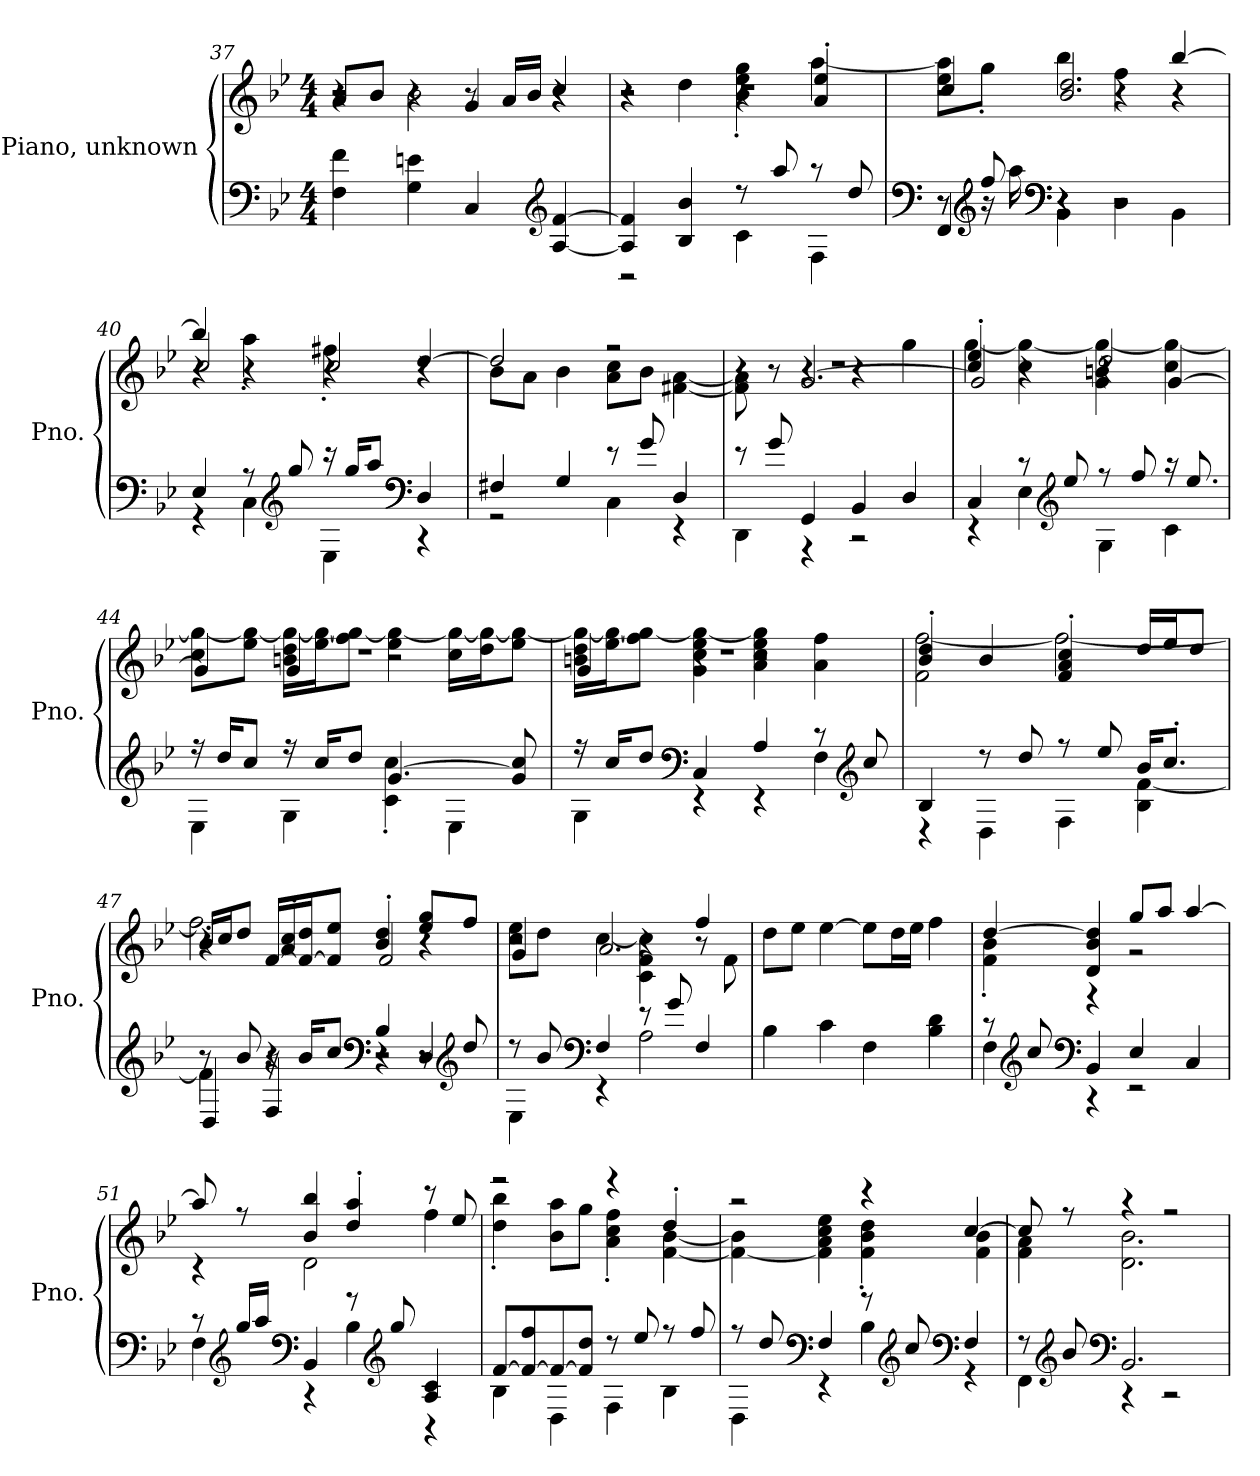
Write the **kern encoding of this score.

**kern	**kern
*part1	*part1
*staff2	*staff1
*I"Piano, unknown	*
*I'Pno.	*
*clefF4	*clefG2
*k[b-e-]	*k[b-e-]
*M4/4	*M4/4
=37	=37
*	*^
*	*	*^
4F\ 4f\	8a/L	4r	2r
.	8b-/J	.	.
4G\ 4en\	4r	2b-\	.
4C/	8r	.	4g/
.	16a/LL	.	.
.	16b-/JJ	.	.
*clefG2	*	*	*
[4A/ [4f/	4cc/	4r	4r
!!LO:LB:g=z	!!	!!
=38	=38	=38	=38
*^	*	*	*
4A/] 4f/]	2r	1r	4r	2r
4B-/ 4b-/	.	.	4dd\	.
8r	4c\	.	4b-\' 4ee-\' 4gg\'	4r
8aa/	.	.	.	.
8r	4F\	.	[4aa\	4a/' 4ee-/'
8dd/	.	.	.	.
*v	*v	*	*	*
=39	=39	=39	=39
*clefF4	*	*	*
*^	*	*	*
*	*^	*	*	*
8r	8r	4FF/	2r	8ee-\ 8aa\]L	4cc/
*clefG2	*	*	*	*	*
8ff/	16r	.	.	8gg'\J	.
.	16aa\	.	.	.	.
*clefF4	*	*	*	*	*
4r	4BB-\	4r	.	4bb-\	2.b-/ 2.dd/
2r	4D\	2r	4r	4ff\	.
.	4BB-\	.	[4bb-/	4r	.
*	*v	*v	*	*	*
=40	=40	=40	=40	=40
4E-/	4r	4bb-/]	4r	2cc/
8r	4C\	4r	4aa'\	.
*clefG2	*	*	*	*
8gg/	.	.	.	.
16r	4E-\	4r	4ff#X'\	2cc/
16gg/KL	.	.	.	.
8aa/J	.	.	.	.
*clefF4	*	*	*	*
4D/	4r	[4dd/	4r	.
*	*	*	*v	*v
=41	=41	=41	=41
4F#X/	2r	2dd/]	8b-\L
.	.	.	8a\J
4G/	.	.	4b-\
8r	4C\	2r	8a\ 8cc\L
8g/	.	.	8b-\J
4D/	4r	.	[4f#X\ [4a\
!!LO:PB:g=z
=42	=42	=42	=42
*	*	*	*^
8r	4DD\	1r	8f#\] 8a\]	4r
8g/	.	.	8r	.
4GG/	4r	.	4r	[2.g/
4BB-/	2r	.	4r	.
4D/	.	.	4gg\	.
=43	=43	=43	=43	=43
4C/	4r	4cc/' 4ee-/'	[4gg\	2g/]
8r	4E-\	4r	4cc\ 4gg\_	.
*clefG2	*	*	*	*
8ee-/	.	.	.	.
8r	4G\	2dd/	4g\ 4bn\ 4gg\_	4r
8ff/	.	.	.	.
16r	4c\	.	4cc\ 4gg\_	[4g/
8.ee-/	.	.	.	.
=44	=44	=44	=44	=44
16r	4E-\	1r	8cc\ 8gg\_L	4g/]
16dd/KL	.	.	.	.
8cc/J	.	.	8ee-\ 8gg\_J	.
16r	4G\	.	16bn\ 16dd\ 16gg\_LL	4g/
16cc/KL	.	.	16ee-\ 16gg\_J	.
8dd/J	.	.	8ff\ 8gg\_J	.
[4.g/	4c\' 4cc\'	.	4ee-\ 4gg\_	2r
.	4E-\	.	16cc\ 16gg\_LL	.
.	.	.	16dd\ 16gg\_J	.
8g/] 8cc/	.	.	8ee-\ 8gg\_J	.
!!LO:LB:g=z	!!	!!
=45	=45	=45	=45	=45
16r	4G\	1r	16bn\ 16dd\ 16gg\_LL	4g/
16cc/KL	.	.	16ee-\ 16gg\_J	.
8dd/J	.	.	8ff\ 8gg\_J	.
*clefF4	*	*	*	*
4C/	4r	.	4g\ 4cc\ 4ee-\ 4gg\_	4r
4A/	4r	.	4a\ 4cc\ 4ee-\ 4gg\]	2r
8r	4F\	.	4a\ 4ff\	.
*clefG2	*	*	*	*
8cc/	.	.	.	.
*	*	*	*v	*v
=46	=46	=46	=46
4B-/	4r	4b-/' 4dd/'	2f\ [2ff\
8r	4D\	4b-/	.
8dd/	.	.	.
8r	4F\	4f/' 4a/' 4cc/'	2ff\_
8ee-/	.	.	.
16b-/KL	4B-\ [4f\	16dd/LL	.
8.cc'/J	.	16ee-/J	.
.	.	8dd/J	.
=47	=47	=47	=47
*	*^	*	*^
8r	4f\]	4D/	16b-/LL	2.ff\]	4r
.	.	.	16cc/J	.	.
8b-/	.	.	8dd/J	.	.
16r	4r	4F/	[16f/LL	.	4a/' 4cc/'
16b-/KL	.	.	16f/_ 16dd/J	.	.
8cc/J	.	.	8f/] 8ee-/J	.	.
*clefF4	*	*	*	*	*
4B-/	2r	4r	4b-/' 4dd/'	.	2f/
8r	.	4D/	8ee-/ 8gg/L	4r	.
*clefG2	*	*	*	*	*
8dd/	.	.	8ff/J	.	.
*	*v	*v	*	*	*
!!LO:LB:g=z	!!	!!
=48	=48	=48	=48	=48
8r	4E-\	2r	8cc\ 8ee-\L	4g/
8b-/	.	.	8dd\J	.
*clefF4	*	*	*	*
4F/	4r	.	[4cc\	2.a/
8r	2A\	4r	4c\ 4f\ 4cc\]	.
8g/	.	.	.	.
4F/	.	4ff/	8r	.
.	.	.	8f\	.
*v	*v	*	*	*
*	*v	*v	*v
=49	=49
4B-\	8dd\L
.	8ee-\J
4c\	[4ee-\
4F\	8ee-\L]
.	16dd\L
.	16ee-\JJ
4B-\ 4d\	4ff\
=50	=50
*^	*^
8r	4F\	[4dd/	4f\' 4b-\'
*clefG2	*	*	*
8cc/	.	.	.
*clefF4	*	*	*
4BB-/	4r	4d/ 4b-/ 4dd/]	4r
4E-/	2r	8gg/L	2r
.	.	8aa/J	.
4C/	.	[4aa/	.
!!LO:LB:g=z	!!
=51	=51	=51	=51
8r	4F\	8aa/]	4r
*clefG2	*	*	*
16gg/LL	.	8r	.
16aa/JJ	.	.	.
*clefF4	*	*	*
4BB-/	4r	4b-/ 4bb-/	2d\
8r	4B-\	4dd/' 4aa/'	.
*clefG2	*	*	*
8gg/	.	.	.
4A/ 4c/	4r	8r	4ff\
.	.	8ee-/	.
=52	=52	=52	=52
[8f/L	4B-\	2r	4dd\' 4bb-\'
8f/_ 8ff/	.	.	.
8f/_	4D\	.	8b-\ 8aa\L
8f/] 8dd/J	.	.	8gg\J
8r	4F\	4r	4a\' 4cc\' 4ff\'
8ee-/	.	.	.
8r	4B-\	4dd'/	[4f\ [4b-\
8ff/	.	.	.
=53	=53	=53	=53
8r	4D\	2r	4f\_ 4b-\]
8dd/	.	.	.
*clefF4	*	*	*
4F/	4r	.	4f\] 4a\ 4cc\ 4ee-\
8r	4B-\	4r	4f\' 4b-\' 4dd\'
*clefG2	*	*	*
8cc/	.	.	.
*clefF4	*	*	*
4F/	4r	[4cc/	4f\ 4b-\
!!LO:LB:g=z	!!
=54	=54	=54	=54
8r	4FF\	8cc/]	4f\ 4a\
*clefG2	*	*	*
8b-/	.	8r	.
*clefF4	*	*	*
2.BB-/	4r	4r	2.d\ 2.b-\
.	2r	2r	.
*v	*v	*	*
*	*v	*v
=	=
*-	*-
